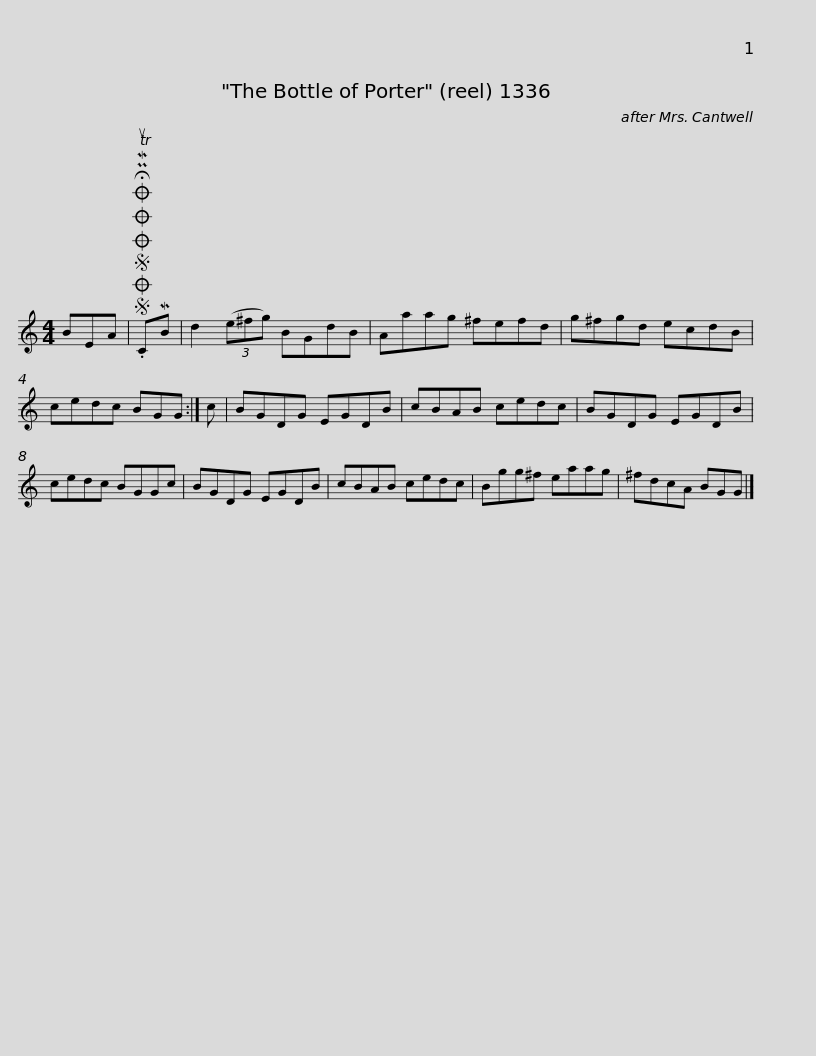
X:1
L:1/8
M:4/4
I:linebreak $
K:C
V:1 treble
V:1
 BEA |SOSOOO .!fermata!PMTuCMB | d2 (3(e^fg) BGdB | Aaag ^fefd | g^fgd ecdB | %5
 cedc BGG :| c |$ BGDG EGDB | cBAB cedc | BGDG EGDB | %10
 cedc BGGc | BGDG EGDB |$ cBAB cedc | Bgg^f eaag | ^fdcA BGG |] %15
